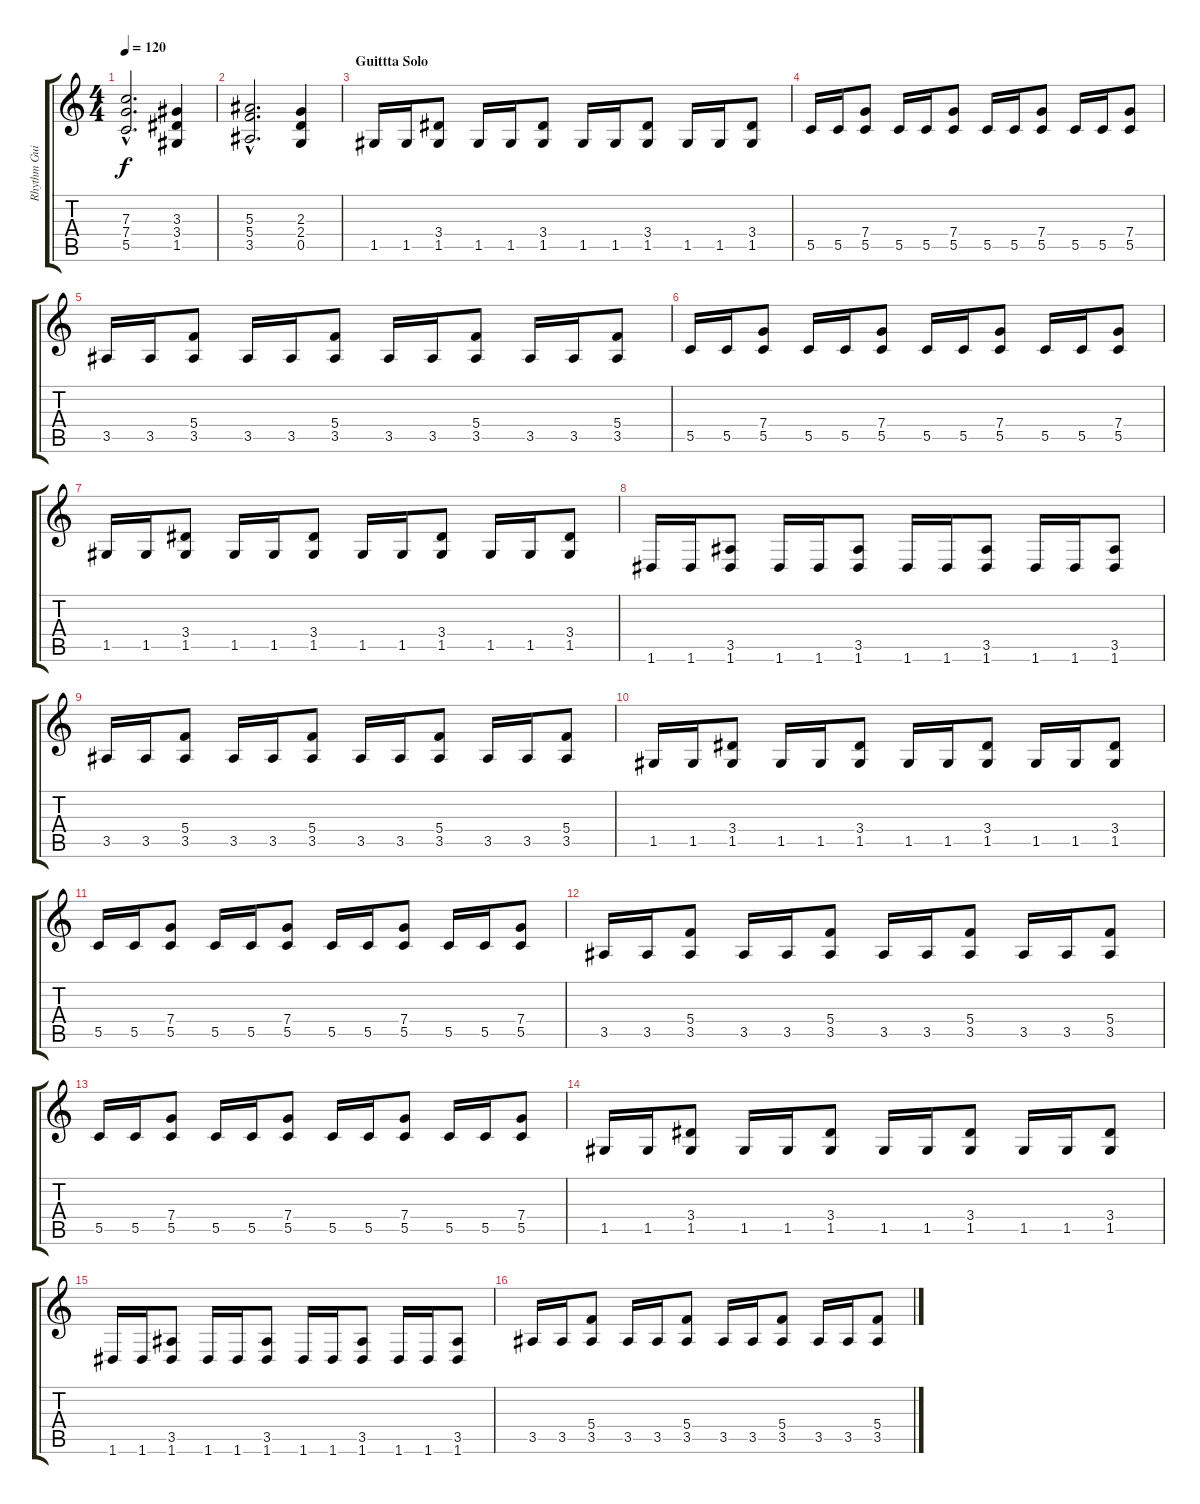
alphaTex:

\track ("Rhythm Guitar" "Rhythm Gui") {instrument distortionguitar}
\staff {score tabs}
\tuning (D4 A3 F3 C3 G2 D2) {hide}
\ts (4 4)
\tempo 120
\clef g2
\ks c
(7.3{hac} 7.4{hac} 5.5{hac}).2{d dy f} (3.3 3.4 1.5).4 |
(5.3{hac} 5.4{hac} 3.5{hac}).2{d} (2.3 2.4 0.5).4 |
\section ("" "Guittta Solo")
1.5.16 1.5.16 (3.4 1.5).8 1.5.16 1.5.16 (3.4 1.5).8 1.5.16 1.5.16 (3.4 1.5).8 1.5.16 1.5.16 (3.4 1.5).8 |
5.5.16 5.5.16 (7.4 5.5).8 5.5.16 5.5.16 (7.4 5.5).8 5.5.16 5.5.16 (7.4 5.5).8 5.5.16 5.5.16 (7.4 5.5).8 |
3.5.16 3.5.16 (5.4 3.5).8 3.5.16 3.5.16 (5.4 3.5).8 3.5.16 3.5.16 (5.4 3.5).8 3.5.16 3.5.16 (5.4 3.5).8 |
5.5.16 5.5.16 (7.4 5.5).8 5.5.16 5.5.16 (7.4 5.5).8 5.5.16 5.5.16 (7.4 5.5).8 5.5.16 5.5.16 (7.4 5.5).8 |
1.5.16 1.5.16 (3.4 1.5).8 1.5.16 1.5.16 (3.4 1.5).8 1.5.16 1.5.16 (3.4 1.5).8 1.5.16 1.5.16 (3.4 1.5).8 |
1.6.16 1.6.16 (3.5 1.6).8 1.6.16 1.6.16 (3.5 1.6).8 1.6.16 1.6.16 (3.5 1.6).8 1.6.16 1.6.16 (3.5 1.6).8 |
3.5.16 3.5.16 (5.4 3.5).8 3.5.16 3.5.16 (5.4 3.5).8 3.5.16 3.5.16 (5.4 3.5).8 3.5.16 3.5.16 (5.4 3.5).8 |
1.5.16 1.5.16 (3.4 1.5).8 1.5.16 1.5.16 (3.4 1.5).8 1.5.16 1.5.16 (3.4 1.5).8 1.5.16 1.5.16 (3.4 1.5).8 |
5.5.16 5.5.16 (7.4 5.5).8 5.5.16 5.5.16 (7.4 5.5).8 5.5.16 5.5.16 (7.4 5.5).8 5.5.16 5.5.16 (7.4 5.5).8 |
3.5.16 3.5.16 (5.4 3.5).8 3.5.16 3.5.16 (5.4 3.5).8 3.5.16 3.5.16 (5.4 3.5).8 3.5.16 3.5.16 (5.4 3.5).8 |
5.5.16 5.5.16 (7.4 5.5).8 5.5.16 5.5.16 (7.4 5.5).8 5.5.16 5.5.16 (7.4 5.5).8 5.5.16 5.5.16 (7.4 5.5).8 |
1.5.16 1.5.16 (3.4 1.5).8 1.5.16 1.5.16 (3.4 1.5).8 1.5.16 1.5.16 (3.4 1.5).8 1.5.16 1.5.16 (3.4 1.5).8 |
1.6.16 1.6.16 (3.5 1.6).8 1.6.16 1.6.16 (3.5 1.6).8 1.6.16 1.6.16 (3.5 1.6).8 1.6.16 1.6.16 (3.5 1.6).8 |
3.5.16 3.5.16 (5.4 3.5).8 3.5.16 3.5.16 (5.4 3.5).8 3.5.16 3.5.16 (5.4 3.5).8 3.5.16 3.5.16 (5.4 3.5).8
